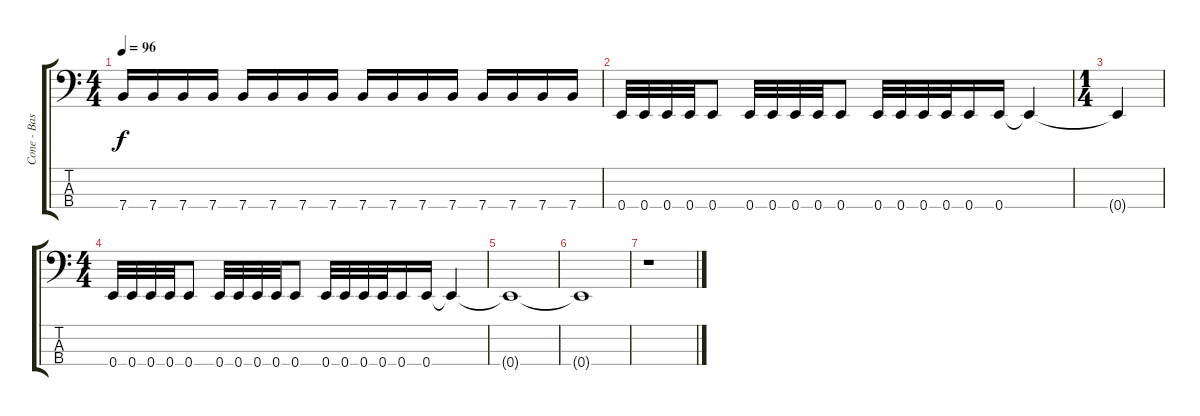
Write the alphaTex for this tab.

\track ("Cone - Bass" "Cone - Bas") {instrument electricbasspick}
\staff {score tabs}
\tuning (G2 D2 A1 E1) {hide}
\ts (4 4)
\tempo 96
\clef f4
\ks c
7.4.16{dy f} 7.4.16 7.4.16 7.4.16 7.4.16 7.4.16 7.4.16 7.4.16 7.4.16 7.4.16 7.4.16 7.4.16 7.4.16 7.4.16 7.4.16 7.4.16 |
0.4.32 0.4.32 0.4.32 0.4.32 0.4.8 0.4.32 0.4.32 0.4.32 0.4.32 0.4.8 0.4.32 0.4.32 0.4.32 0.4.32 0.4.16 0.4.16 0.4{t}.4 |
\ts (1 4)
0.4{t}.4 |
\ts (4 4)
0.4.32 0.4.32 0.4.32 0.4.32 0.4.8 0.4.32 0.4.32 0.4.32 0.4.32 0.4.8 0.4.32 0.4.32 0.4.32 0.4.32 0.4.16 0.4.16 0.4{t}.4 |
0.4{t}.1{volume 0} |
0.4{t}.1 |
r.1
